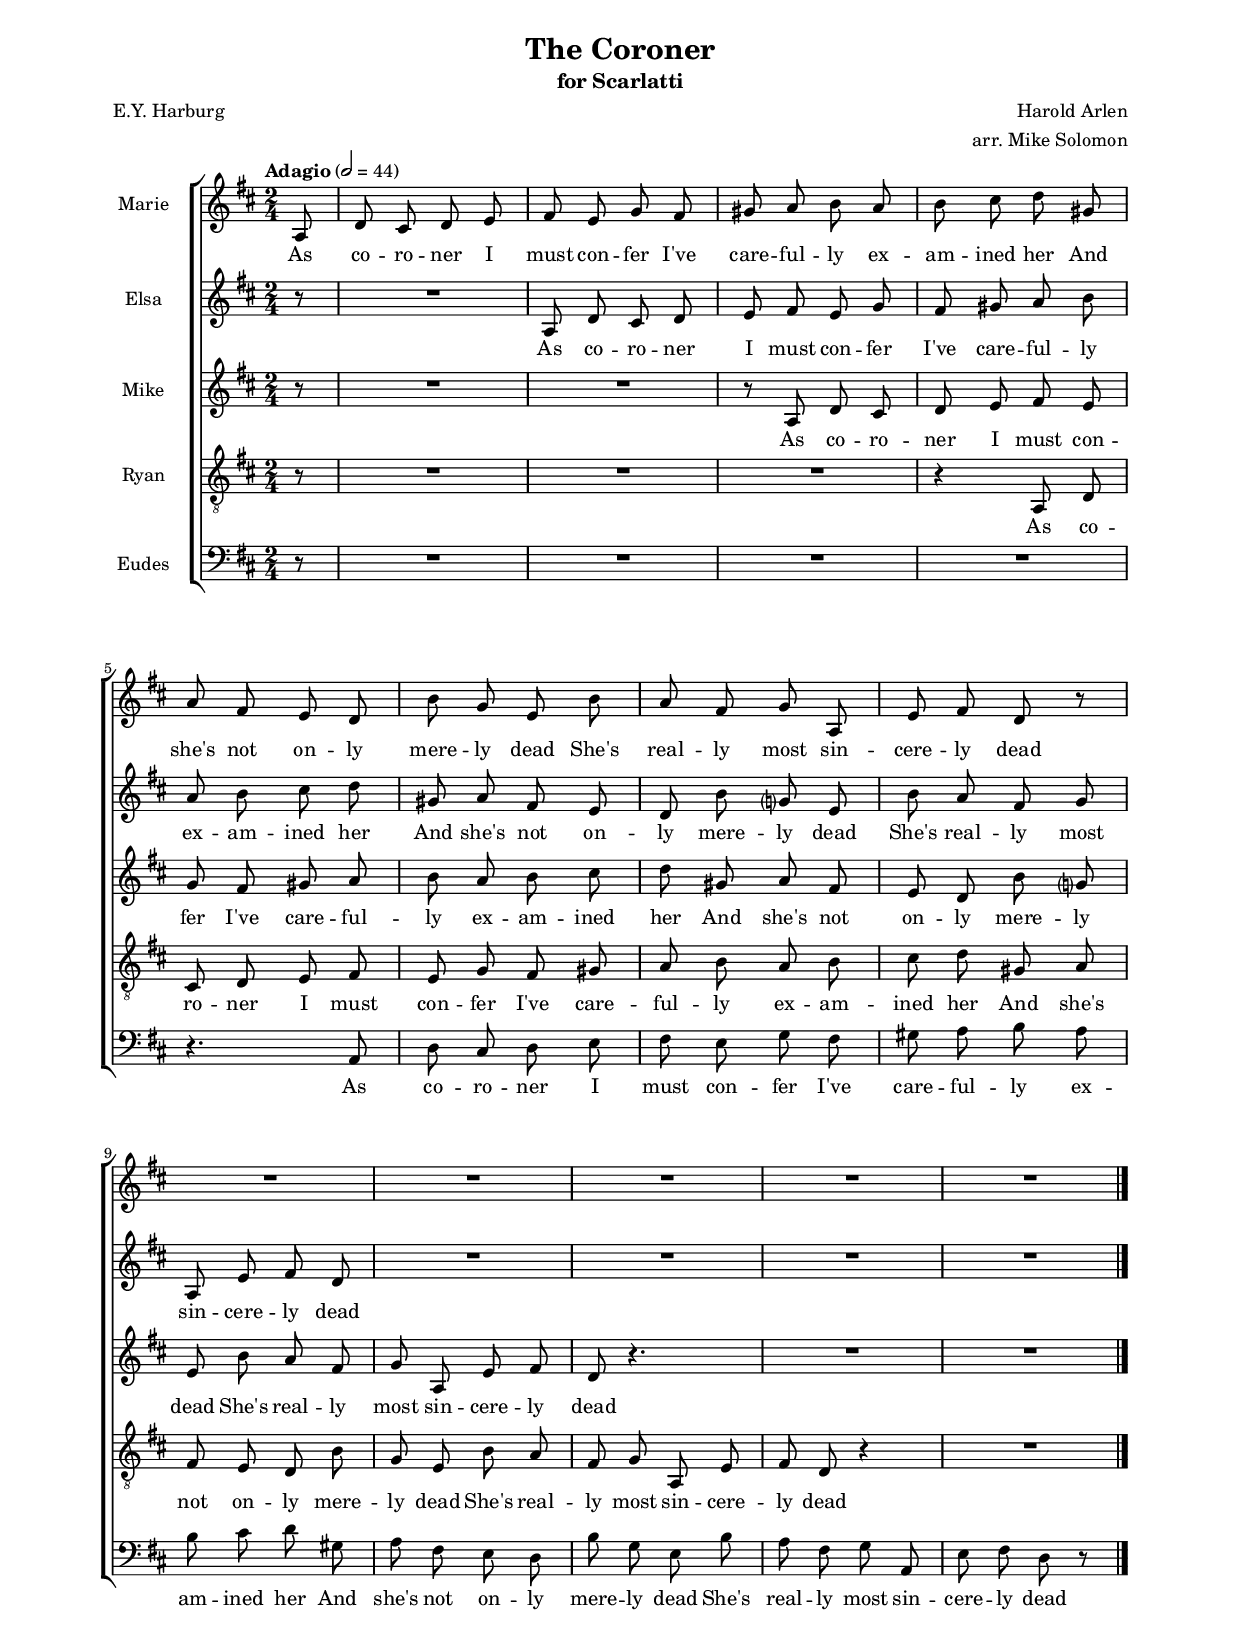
\version "2.17.0"
\include "defs-devel.ly"
\paper {
  footnote-separator-markup = \markup { \column { " "\override #`(span-factor . 1/5) { \draw-hline } }}
  footnote-padding = 5\mm
  top-system-spacing = #'((basic-distance . 1) (minimum-distance . 0) (padding . 1) (stretchability . 40))
  bottom-system-spacing = #'((basic-distance . 1) (minimum-distance . 0) (padding . 1) (stretchability . 50))
  ragged-right = ##f
  left-margin = 0.75\in
  right-margin = 0.75\in
  top-margin = 0.5\in
  bottom-margin = 0.6\in
  ragged-last-bottom = ##f
  %max-systems-per-page = #2
}

#(ly:set-option 'point-and-click #f)

legero = \markup \italic "legero"

\header {
  title = "The Coroner" %(1)"
  subtitle = \markup { for Scarlatti }
  composer = "Harold Arlen"
  poet = "E.Y. Harburg"
  arranger = "arr. Mike Solomon"
}

nothing = {}

marksCoroner = {
  \time 2/4
  \tempo "Adagio" 2=44
  \partial 8 s8
  %%%%%%%
  s2*13 \bar "|."
}

prefatoryMatterCoroner = {
  \key d \major
  #(set-accidental-style 'modern-cautionary)
  
}

coroner = \relative c' { \autoBeamOff
  a8 d cis d e
     fis e g fis
     gis a b a
     b cis d gis,
     a fis e d
     b' g e b'
     a fis g a,
     e' fis d
}

coronerWords = \lyricmode {
  As co -- ro -- ner I must con -- fer
  I've care -- ful -- ly ex -- am -- ined her
  And she's not on -- ly mere -- ly dead
  She's real -- ly most sin -- cere -- ly dead
}

sopranoCoroner = {   \prefatoryMatterCoroner
 \coroner r8 R2 R2 R2 R2 R2 }

sopranoCoronerWords = \coronerWords


mezzoCoroner = {   \prefatoryMatterCoroner
r8 R2 \coroner R2 R2 R2 R2 }

mezzoCoronerWords = \coronerWords

altoCoroner = {   \prefatoryMatterCoroner
r8 R2 R2 r8 \coroner r4. R2 R2 }

altoCoronerWords = \coronerWords

tenorCoroner = \transpose c c, {   \prefatoryMatterCoroner

  \clef "treble_8"
  r8 R2 R2 R2 r4
  \coroner  r4 R2
}

tenorCoronerWords = \coronerWords

bassCoroner = \transpose c c, {   \prefatoryMatterCoroner

  \clef "bass"
  r8 R2 R2 R2 R2 r4.
  \coroner r8
}

bassCoronerWords = \coronerWords

%%% SCORE
#(set-global-staff-size 16)

\score {
  \new ChoirStaff <<
    \new Staff \with { instrumentName = #"Marie" %shortInstrumentName = #"M."
} <<
      \new Voice = "sopranoCoroner" { << { \numericTimeSignature
        \sopranoCoroner
      } {
        \marksCoroner
      } {
        \nothing
      }>> }
      \new Lyrics \lyricsto "sopranoCoroner" {
        \sopranoCoronerWords
      }
    >>
    \new Staff \with { instrumentName = #"Elsa" %shortInstrumentName = #"E."
} <<
      \new Voice = "mezzoCoroner" { << { \numericTimeSignature
        \mezzoCoroner
      } {
        \nothing
      } >> }
      \new Lyrics \lyricsto "mezzoCoroner" {
        \mezzoCoronerWords
      }
    >>
    \new Staff \with { instrumentName = #"Mike" %shortInstrumentName = #"Mk."
} <<
      \new Voice = "altoCoroner" { << { \numericTimeSignature
        \altoCoroner
      } {
        \nothing
      } >> }
      \new Lyrics \lyricsto "altoCoroner" {
        \altoCoronerWords
      }
    >>
    \new Staff \with { instrumentName = #"Ryan" %shortInstrumentName = #"R."
} <<
      \new Voice = "tenorCoroner" { << { \numericTimeSignature
        \tenorCoroner
      } {
        \nothing
      } >> }
      \new Lyrics \lyricsto "tenorCoroner" {
        \tenorCoronerWords
      }
    >>
    \new Staff \with { instrumentName = #"Eudes" %shortInstrumentName = #"P." %\markup { \concat { E \super u . } }
} <<
      \new Voice = "bassCoroner" { << { \numericTimeSignature
        \bassCoroner
      } {
        \nothing
      } >> }
      \new Lyrics \lyricsto "bassCoroner" {
        \bassCoronerWords
      }
    >>
  >>
  \layout {
    \context {
      \Voice
      \override TextScript #'layer = #6
      \override NoteHead #'layer = #7
      \override Glissando #'breakable = ##t
      \override TupletNumber #'breakable = ##t
      \override TupletBracket #'breakable = ##t
      \override DynamicLineSpanner.direction = #UP
      \remove "Forbid_line_break_engraver"
    }
    \context {
      \Staff
      \consists "Metronome_mark_engraver"
      \override TimeSignature #'style = #'numbered
      \override StaffSymbol #'layer = #4
      \override TimeSignature #'layer = #3
      \override TimeSignature #'whiteout = ##t
    }
    \context {
      \Lyrics
      %\override LyricText #'whiteout = ##t
      \override LyricText #'layer = #6
    }
    \context {
      \Score
      \remove "Metronome_mark_engraver"
      \override NonMusicalPaperColumn #'allow-loose-spacing = ##f
    }
  }
}

%{
%%% piano redux
#(set-global-staff-size 20)

\score {
  \new PianoStaff <<
    \new Staff <<
      \new Voice = "1" { \voiceOne << \sopranoCoroner \marksCoroner >> }
      \new Voice = "2" { \voiceTwo \mezzoCoroner }
      \new Voice = "3" { \voiceThree \altoCoroner }
    >>
    \new Staff <<
      \new Voice = "4" { \voiceOne \tenorCoroner }
      \new Voice = "5" { \voiceTwo \bassCoroner }
    >>
  >>
  \layout {
    \context {
      \Voice
      \override TextScript #'layer = #6
      \override NoteHead #'layer = #7
      \override Glissando #'breakable = ##t
      \override TupletNumber #'breakable = ##t
      \override TupletBracket #'breakable = ##t
      \override Hairpin.direction = #UP
      \override DynamicText.direction = #UP
      \remove "Forbid_line_break_engraver"
    }
    \context {
      \Staff
      \consists "Metronome_mark_engraver"
      \override TimeSignature #'style = #'numbered
      \override StaffSymbol #'layer = #4
      \override TimeSignature #'layer = #3
      \override DynamicLineSpanner.direction = #UP
      \override TimeSignature #'whiteout = ##t
    }
    \context {
      \Lyrics
      %\override LyricText #'whiteout = ##t
      \override LyricText #'layer = #6
    }
    \context {
      \Score
      \remove "Metronome_mark_engraver"
      \override NonMusicalPaperColumn #'allow-loose-spacing = ##f
    }
  }
}
%}
%%% MIDI

\score {
  \new ChoirStaff <<
    \new Staff \with { instrumentName = #"Marie" %shortInstrumentName = #"M."
} <<
      \new Voice = "sopranoCoroner" { << { \numericTimeSignature
        \sopranoCoroner
      } {
        \marksCoroner
      } >> }
      \new Lyrics \lyricsto "sopranoCoroner" {
        \sopranoCoronerWords
      }
    >>
    \new Staff \with { instrumentName = #"Elsa" %shortInstrumentName = #"E."
} <<
      \new Voice = "mezzoCoroner" { \numericTimeSignature
        \mezzoCoroner
      }
      \new Lyrics \lyricsto "mezzoCoroner" {
        \mezzoCoronerWords
      }
    >>
    \new Staff \with { instrumentName = #"Mike" %shortInstrumentName = #"Mk."
} <<
      \new Voice = "altoCoroner" { \numericTimeSignature
        \altoCoroner
      }
      \new Lyrics \lyricsto "altoCoroner" {
        \altoCoronerWords
      }
    >>
    \new Staff \with { instrumentName = #"Ryan" %shortInstrumentName = #"R."
} <<
      \new Voice = "tenorCoroner" { \numericTimeSignature
        \tenorCoroner
      }
      \new Lyrics \lyricsto "tenorCoroner" {
        \tenorCoronerWords
      }
    >>
    \new Staff \with { instrumentName = #"Eudes" %shortInstrumentName = #"P." %\markup { \concat { E \super u . } }
} <<
      \new Voice = "bassCoroner" { \numericTimeSignature
        \bassCoroner
      }
      \new Lyrics \lyricsto "bassCoroner" {
        \bassCoronerWords
      }
    >>
  >>
  \midi {}
}
